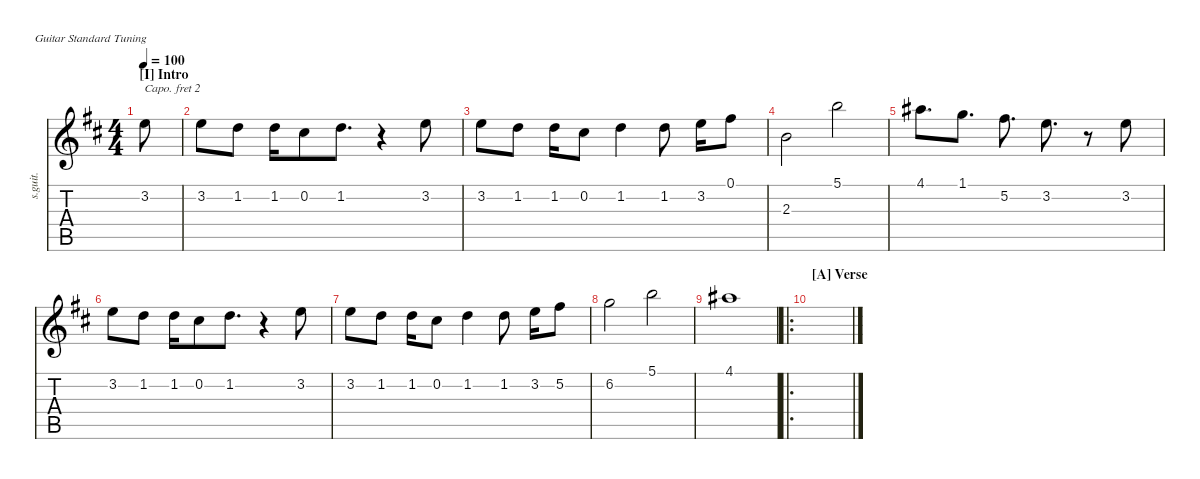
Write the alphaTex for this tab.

\defaultSystemsLayout 4
\hideDynamics
\bracketExtendMode nobrackets
\otherSystemsTrackNameOrientation horizontal
\track ("Acoustic solo" "s.guit.") {mute multiBarRest instrument acousticguitarsteel}
\staff {score tabs}
\capo 2
\tuning (E4 B3 G3 D3 A2 E2)
\ts (4 4)
\beaming (8 2 2 2 2)
\section ("I" "Intro")
\ac
\tempo 100
\clef g2
\ks d
3.2{acc forcenatural}.8{dy mf instrument acousticguitarsteel beam Down} |
3.2{acc forcenatural}.8{beam Down} 1.2{acc forcenatural}.8{beam Down} 1.2{acc forcenatural}.16{beam Down} 0.2{acc #}.8{beam Down} 1.2{acc forcenatural}.8{d beam Down} r.4{beam Down} 3.2{acc forcenatural}.8{beam Down} |
3.2{acc forcenatural}.8{beam Down} 1.2{acc forcenatural}.8{beam Down} 1.2{acc forcenatural}.16{beam Down} 0.2{acc #}.8{beam Down} 1.2{acc forcenatural}.4{beam Down} 1.2{acc forcenatural}.8{beam Down} 3.2{acc forcenatural}.16{beam Down} 0.1{acc #}.8{beam Down} |
2.3{acc forcenatural}.2{beam Down} 5.1{acc forcenatural}.2{beam Down} |
4.1{acc #}.8{d beam Down} 1.1{acc forcenatural}.8{d beam Down} 5.2{acc #}.8{d beam Down} 3.2{acc forcenatural}.8{d beam Down} r.8{beam Down} 3.2{acc forcenatural}.8{beam Down} |
3.2{acc forcenatural}.8{beam Down} 1.2{acc forcenatural}.8{beam Down} 1.2{acc forcenatural}.16{beam Down} 0.2{acc #}.8{beam Down} 1.2{acc forcenatural}.8{d beam Down} r.4{beam Down} 3.2{acc forcenatural}.8{beam Down} |
3.2{acc forcenatural}.8{beam Down} 1.2{acc forcenatural}.8{beam Down} 1.2{acc forcenatural}.16{beam Down} 0.2{acc #}.8{beam Down} 1.2{acc forcenatural}.4{beam Down} 1.2{acc forcenatural}.8{beam Down} 3.2{acc forcenatural}.16{beam Down} 5.2{acc #}.8{beam Down} |
6.2{acc forcenatural}.2{beam Down} 5.1{acc forcenatural}.2{beam Down} |
4.1{acc #}.1{beam Down} |
\ro
\section ("A" "Verse")
